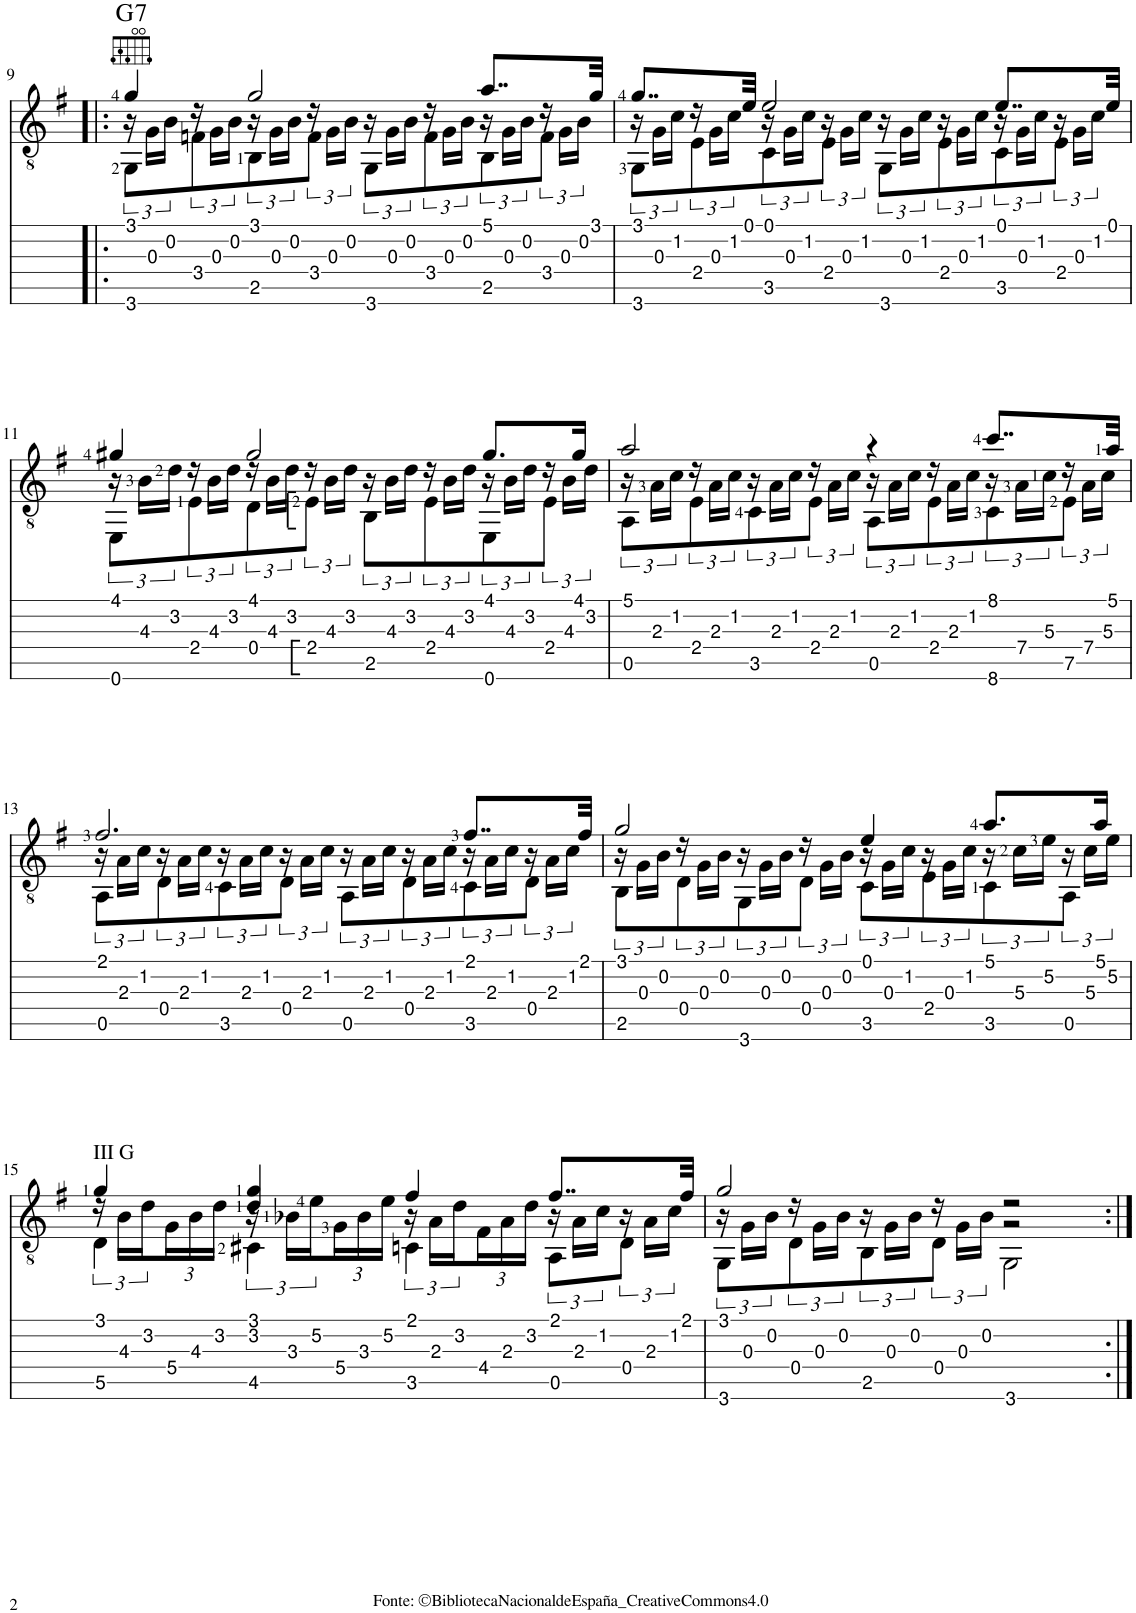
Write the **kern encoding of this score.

**kern	**kern	**harte
*part1	*part1	*part1
*staff2	*staff1	*
*I"Guitar	*	*
*I'Guit.	*	*
!!LO:PB:g=z
*	*clefGv2	*
*k[f#]	*k[f#]	*
*M4/4	*M4/4	*
*met(c)	*met(c)	*
=9!|:	=9!|:	=9!|:
*^	*	*
*	*Xbrackettup	*	*
*	*^	*^	*
*	*	*	*	*^	*
!	!	!	!	!	!	!LO:H:kt=7
4g	24r	8GGL	4g/	24r	8GG\L	G:7
.	24GLL	.	.	24G\LL	.	.
.	24BJJ	.	.	24B\JJ	.	.
.	24r	8FJ	.	24r	8Fn\	.
.	24GLL	.	.	24G\LL	.	.
.	24BJJ	.	.	24B\JJ	.	.
2g	24r	8BBL	2g/	24r	8BB\	.
.	24GLL	.	.	24G\LL	.	.
.	24BJJ	.	.	24B\JJ	.	.
.	24r	8FJ	.	24r	8F\J	.
.	24GLL	.	.	24G\LL	.	.
.	24BJJ	.	.	24B\JJ	.	.
.	24r	8GGL	.	24r	8GG\L	.
.	24GLL	.	.	24G\LL	.	.
.	24BJJ	.	.	24B\JJ	.	.
.	24r	8FJ	.	24r	8F\	.
.	24GLL	.	.	24G\LL	.	.
.	24BJJ	.	.	24B\JJ	.	.
8..aL	24r	8BBL	8..a/L	24r	8BB\	.
.	24GLL	.	.	24G\LL	.	.
.	24BJJ	.	.	24B\JJ	.	.
.	24r	8FJ	.	24r	8F\J	.
.	24GLL	.	.	24G\LL	.	.
.	24BJJ	.	.	24B\JJ	.	.
32gJkk	.	.	32g/Jkk	.	.	.
=10	=10	=10	=10	=10	=10	=10
8..gL	24r	8GGL	8..g/L	24r	8GG\L	.
.	24GLL	.	.	24G\LL	.	.
.	24cJJ	.	.	24c\JJ	.	.
.	24r	8EJ	.	24r	8E\	.
.	24GLL	.	.	24G\LL	.	.
.	24cJJ	.	.	24c\JJ	.	.
32eJkk	.	.	32e/Jkk	.	.	.
2e	24r	8CL	2e/	24r	8C\	.
.	24GLL	.	.	24G\LL	.	.
.	24cJJ	.	.	24c\JJ	.	.
.	24r	8EJ	.	24r	8E\J	.
.	24GLL	.	.	24G\LL	.	.
.	24cJJ	.	.	24c\JJ	.	.
.	24r	8GGL	.	24r	8GG\L	.
.	24GLL	.	.	24G\LL	.	.
.	24cJJ	.	.	24c\JJ	.	.
.	24r	8EJ	.	24r	8E\	.
.	24GLL	.	.	24G\LL	.	.
.	24cJJ	.	.	24c\JJ	.	.
8..eL	24r	8CL	8..e/L	24r	8C\	.
.	24GLL	.	.	24G\LL	.	.
.	24cJJ	.	.	24c\JJ	.	.
.	24r	8EJ	.	24r	8E\J	.
.	24GLL	.	.	24G\LL	.	.
.	24cJJ	.	.	24c\JJ	.	.
32eJkk	.	.	32e/Jkk	.	.	.
!!LO:LB:g=z	!!	!!
=11	=11	=11	=11	=11	=11	=11
4g#	24r	8EEL	4g#X/	24r	8EE\L	.
.	24BLL	.	.	24B\LL	.	.
.	24dJJ	.	.	24d\JJ	.	.
.	24r	8EJ	.	24r	8E\	.
.	24BLL	.	.	24B\LL	.	.
.	24dJJ	.	.	24d\JJ	.	.
2g#	24r	8DL	2g#/	24r	8D\	.
.	24BLL	.	.	24B\LL	.	.
.	24dJJ	.	.	24d\JJ	.	.
.	24r	8E:J	.	24r	8E:\J	.
.	24BLL	.	.	24B\LL	.	.
.	24dJJ	.	.	24d\JJ	.	.
.	24r	8BBL	.	24r	8BB\L	.
.	24BLL	.	.	24B\LL	.	.
.	24dJJ	.	.	24d\JJ	.	.
.	24r	8EJ	.	24r	8E\	.
.	24BLL	.	.	24B\LL	.	.
.	24dJJ	.	.	24d\JJ	.	.
8.g#L	24r	8EEL	8.g#/L	24r	8EE\	.
.	24BLL	.	.	24B\LL	.	.
.	24dJJ	.	.	24d\JJ	.	.
.	24r	8EJ	.	24r	8E\J	.
.	24BLL	.	.	24B\LL	.	.
16g#Jk	.	.	16g#/Jk	.	.	.
.	24dJJ	.	.	24d\JJ	.	.
=12	=12	=12	=12	=12	=12	=12
2a	24r	8AAL	2a/	24r	8AA\L	.
.	24ALL	.	.	24A\LL	.	.
.	24cJJ	.	.	24c\JJ	.	.
.	24r	8EJ	.	24r	8E\	.
.	24ALL	.	.	24A\LL	.	.
.	24cJJ	.	.	24c\JJ	.	.
.	24r	8CL	.	24r	8C\	.
.	24ALL	.	.	24A\LL	.	.
.	24cJJ	.	.	24c\JJ	.	.
.	24r	8EJ	.	24r	8E\J	.
.	24ALL	.	.	24A\LL	.	.
.	24cJJ	.	.	24c\JJ	.	.
4r	24r	8AAL	4r	24r	8AA\L	.
.	24ALL	.	.	24A\LL	.	.
.	24cJJ	.	.	24c\JJ	.	.
.	24r	8EJ	.	24r	8E\	.
.	24ALL	.	.	24A\LL	.	.
.	24cJJ	.	.	24c\JJ	.	.
8..ccL	24r	8CL	8..cc/L	24r	8C\	.
.	24ALL	.	.	24A\LL	.	.
.	24cJJ	.	.	24c\JJ	.	.
.	24r	8EJ	.	24r	8E\J	.
.	24ALL	.	.	24A\LL	.	.
.	24cJJ	.	.	24c\JJ	.	.
32aJkk	.	.	32a/Jkk	.	.	.
!!LO:LB:g=z	!!	!!
=13	=13	=13	=13	=13	=13	=13
2.f#	24r	8AAL	2.f#/	24r	8AA\L	.
.	24ALL	.	.	24A\LL	.	.
.	24cJJ	.	.	24c\JJ	.	.
.	24r	8DJ	.	24r	8D\	.
.	24ALL	.	.	24A\LL	.	.
.	24cJJ	.	.	24c\JJ	.	.
.	24r	8CL	.	24r	8C\	.
.	24ALL	.	.	24A\LL	.	.
.	24cJJ	.	.	24c\JJ	.	.
.	24r	8DJ	.	24r	8D\J	.
.	24ALL	.	.	24A\LL	.	.
.	24cJJ	.	.	24c\JJ	.	.
.	24r	8AAL	.	24r	8AA\L	.
.	24ALL	.	.	24A\LL	.	.
.	24cJJ	.	.	24c\JJ	.	.
.	24r	8DJ	.	24r	8D\	.
.	24ALL	.	.	24A\LL	.	.
.	24cJJ	.	.	24c\JJ	.	.
8..f#L	24r	8CL	8..f#/L	24r	8C\	.
.	24ALL	.	.	24A\LL	.	.
.	24cJJ	.	.	24c\JJ	.	.
.	24r	8DJ	.	24r	8D\J	.
.	24ALL	.	.	24A\LL	.	.
.	24cJJ	.	.	24c\JJ	.	.
32f#Jkk	.	.	32f#/Jkk	.	.	.
=14	=14	=14	=14	=14	=14	=14
2g	24r	8BBL	2g/	24r	8BB\L	.
.	24GLL	.	.	24G\LL	.	.
.	24BJJ	.	.	24B\JJ	.	.
.	24r	8DJ	.	24r	8D\	.
.	24GLL	.	.	24G\LL	.	.
.	24BJJ	.	.	24B\JJ	.	.
.	24r	8GGL	.	24r	8GG\	.
.	24GLL	.	.	24G\LL	.	.
.	24BJJ	.	.	24B\JJ	.	.
.	24r	8DJ	.	24r	8D\J	.
.	24GLL	.	.	24G\LL	.	.
.	24BJJ	.	.	24B\JJ	.	.
4e	24r	8CL	4e/	24r	8C\L	.
.	24GLL	.	.	24G\LL	.	.
.	24cJJ	.	.	24c\JJ	.	.
.	24r	8EJ	.	24r	8E\	.
.	24GLL	.	.	24G\LL	.	.
.	24cJJ	.	.	24c\JJ	.	.
8.aL	24r	8CL	8.a/L	24r	8C\	.
.	24cLL	.	.	24c\LL	.	.
.	24eJJ	.	.	24e\JJ	.	.
.	24r	8AAJ	.	24r	8AA\J	.
.	24cLL	.	.	24c\LL	.	.
16aJk	.	.	16a/Jk	.	.	.
.	24eJJ	.	.	24e\JJ	.	.
!!LO:LB:g=z	!!	!!
=15	=15	=15	=15	=15	=15	=15
!	!	!	!LO:TX:a:t=III G	!	!	!
4g	24r	4D	4g/	24r	4D\	.
.	24BLL	.	.	24B\LL	.	.
.	24dJ	.	.	24d\	.	.
*	*	*	*	*Xbrackettup	*	*
.	24GL	.	.	24G\	.	.
.	24B	.	.	24B\	.	.
.	24dJJ	.	.	24d\JJ	.	.
*	*	*	*	*brackettup	*	*
4d 4g	24r	4C#	4d/ 4g/	24r	4C#X\	.
.	24B-LL	.	.	24B-X\LL	.	.
.	24eJ	.	.	24e\	.	.
*	*	*	*	*Xbrackettup	*	*
.	24GL	.	.	24G\	.	.
.	24B-	.	.	24B-\	.	.
.	24eJJ	.	.	24e\JJ	.	.
*	*	*	*	*brackettup	*	*
4f#	24r	4C	4f#/	24r	4Cn\	.
.	24ALL	.	.	24A\LL	.	.
.	24dJ	.	.	24d\	.	.
*	*	*	*	*Xbrackettup	*	*
.	24F#L	.	.	24F#\	.	.
.	24A	.	.	24A\	.	.
.	24dJJ	.	.	24d\JJ	.	.
*	*	*	*	*brackettup	*	*
8..f#L	24r	8AAL	8..f#/L	24r	8AA\L	.
.	24ALL	.	.	24A\LL	.	.
.	24cJJ	.	.	24c\JJ	.	.
.	24r	8DJ	.	24r	8D\J	.
.	24ALL	.	.	24A\LL	.	.
.	24cJJ	.	.	24c\JJ	.	.
32f#Jkk	.	.	32f#/Jkk	.	.	.
=16	=16	=16	=16	=16	=16	=16
2g	24r	8GGL	2g/	24r	8GG\L	.
.	24GLL	.	.	24G\LL	.	.
.	24BJJ	.	.	24B\JJ	.	.
.	24r	8DJ	.	24r	8D\	.
.	24GLL	.	.	24G\LL	.	.
.	24BJJ	.	.	24B\JJ	.	.
.	24r	8BBL	.	24r	8BB\	.
.	24GLL	.	.	24G\LL	.	.
.	24BJJ	.	.	24B\JJ	.	.
.	24r	8DJ	.	24r	8D\J	.
.	24GLL	.	.	24G\LL	.	.
.	24BJJ	.	.	24B\JJ	.	.
2r	2r	2GG	2r	2r	2GG\	.
*v	*v	*v	*	*	*	*
*	*v	*v	*v	*
=:|!	=:|!	=:|!
*-	*-	*-
